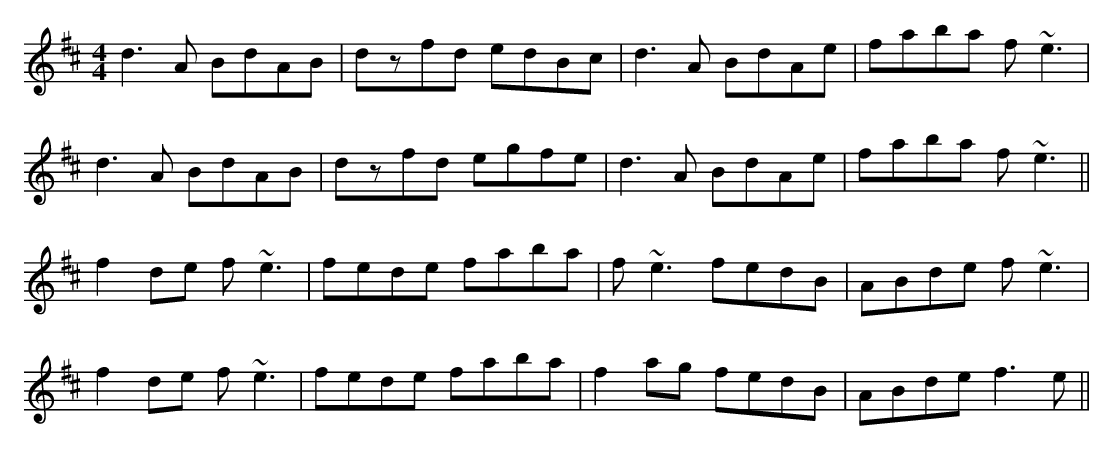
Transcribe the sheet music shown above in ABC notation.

X:1
M:4/4
K:D
d3A BdAB|dzfd edBc|d3A BdAe|faba f~e3|
d3A BdAB|dzfd egfe|d3A BdAe|faba f~e3||
f2de f~e3|fede faba|f~e3 fedB|ABde f~e3|
f2de f~e3|fede faba|f2ag fedB|ABde f3e||
